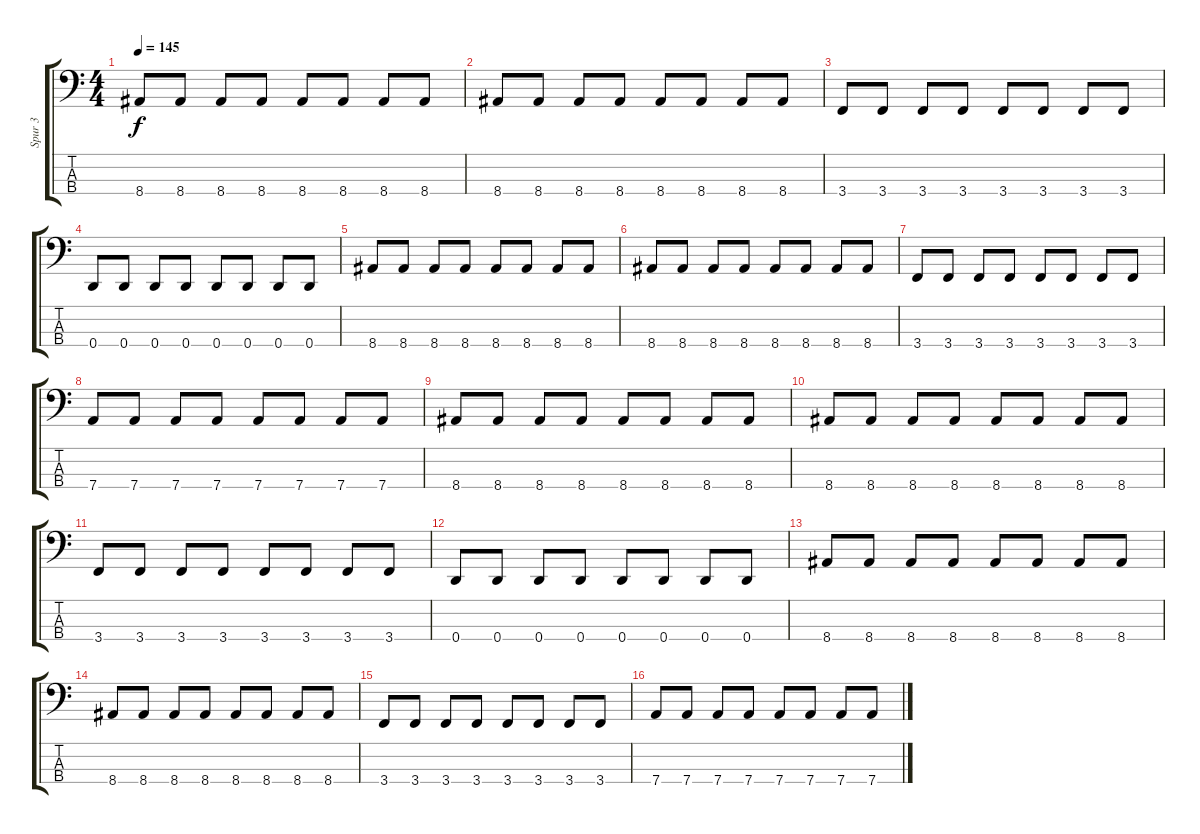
\track ("Spur 3" "Spur 3") {instrument electricbassfinger}
\staff {score tabs}
\tuning (G2 D2 A1 D1) {hide}
\ts (4 4)
\tempo 145
\clef f4
\ks c
8.4.8{dy f} 8.4.8 8.4.8 8.4.8 8.4.8 8.4.8 8.4.8 8.4.8 |
8.4.8 8.4.8 8.4.8 8.4.8 8.4.8 8.4.8 8.4.8 8.4.8 |
3.4.8 3.4.8 3.4.8 3.4.8 3.4.8 3.4.8 3.4.8 3.4.8 |
0.4.8 0.4.8 0.4.8 0.4.8 0.4.8 0.4.8 0.4.8 0.4.8 |
8.4.8 8.4.8 8.4.8 8.4.8 8.4.8 8.4.8 8.4.8 8.4.8 |
8.4.8 8.4.8 8.4.8 8.4.8 8.4.8 8.4.8 8.4.8 8.4.8 |
3.4.8 3.4.8 3.4.8 3.4.8 3.4.8 3.4.8 3.4.8 3.4.8 |
7.4.8 7.4.8 7.4.8 7.4.8 7.4.8 7.4.8 7.4.8 7.4.8 |
8.4.8 8.4.8 8.4.8 8.4.8 8.4.8 8.4.8 8.4.8 8.4.8 |
8.4.8 8.4.8 8.4.8 8.4.8 8.4.8 8.4.8 8.4.8 8.4.8 |
3.4.8 3.4.8 3.4.8 3.4.8 3.4.8 3.4.8 3.4.8 3.4.8 |
0.4.8 0.4.8 0.4.8 0.4.8 0.4.8 0.4.8 0.4.8 0.4.8 |
8.4.8 8.4.8 8.4.8 8.4.8 8.4.8 8.4.8 8.4.8 8.4.8 |
8.4.8 8.4.8 8.4.8 8.4.8 8.4.8 8.4.8 8.4.8 8.4.8 |
3.4.8 3.4.8 3.4.8 3.4.8 3.4.8 3.4.8 3.4.8 3.4.8 |
7.4.8 7.4.8 7.4.8 7.4.8 7.4.8 7.4.8 7.4.8 7.4.8
